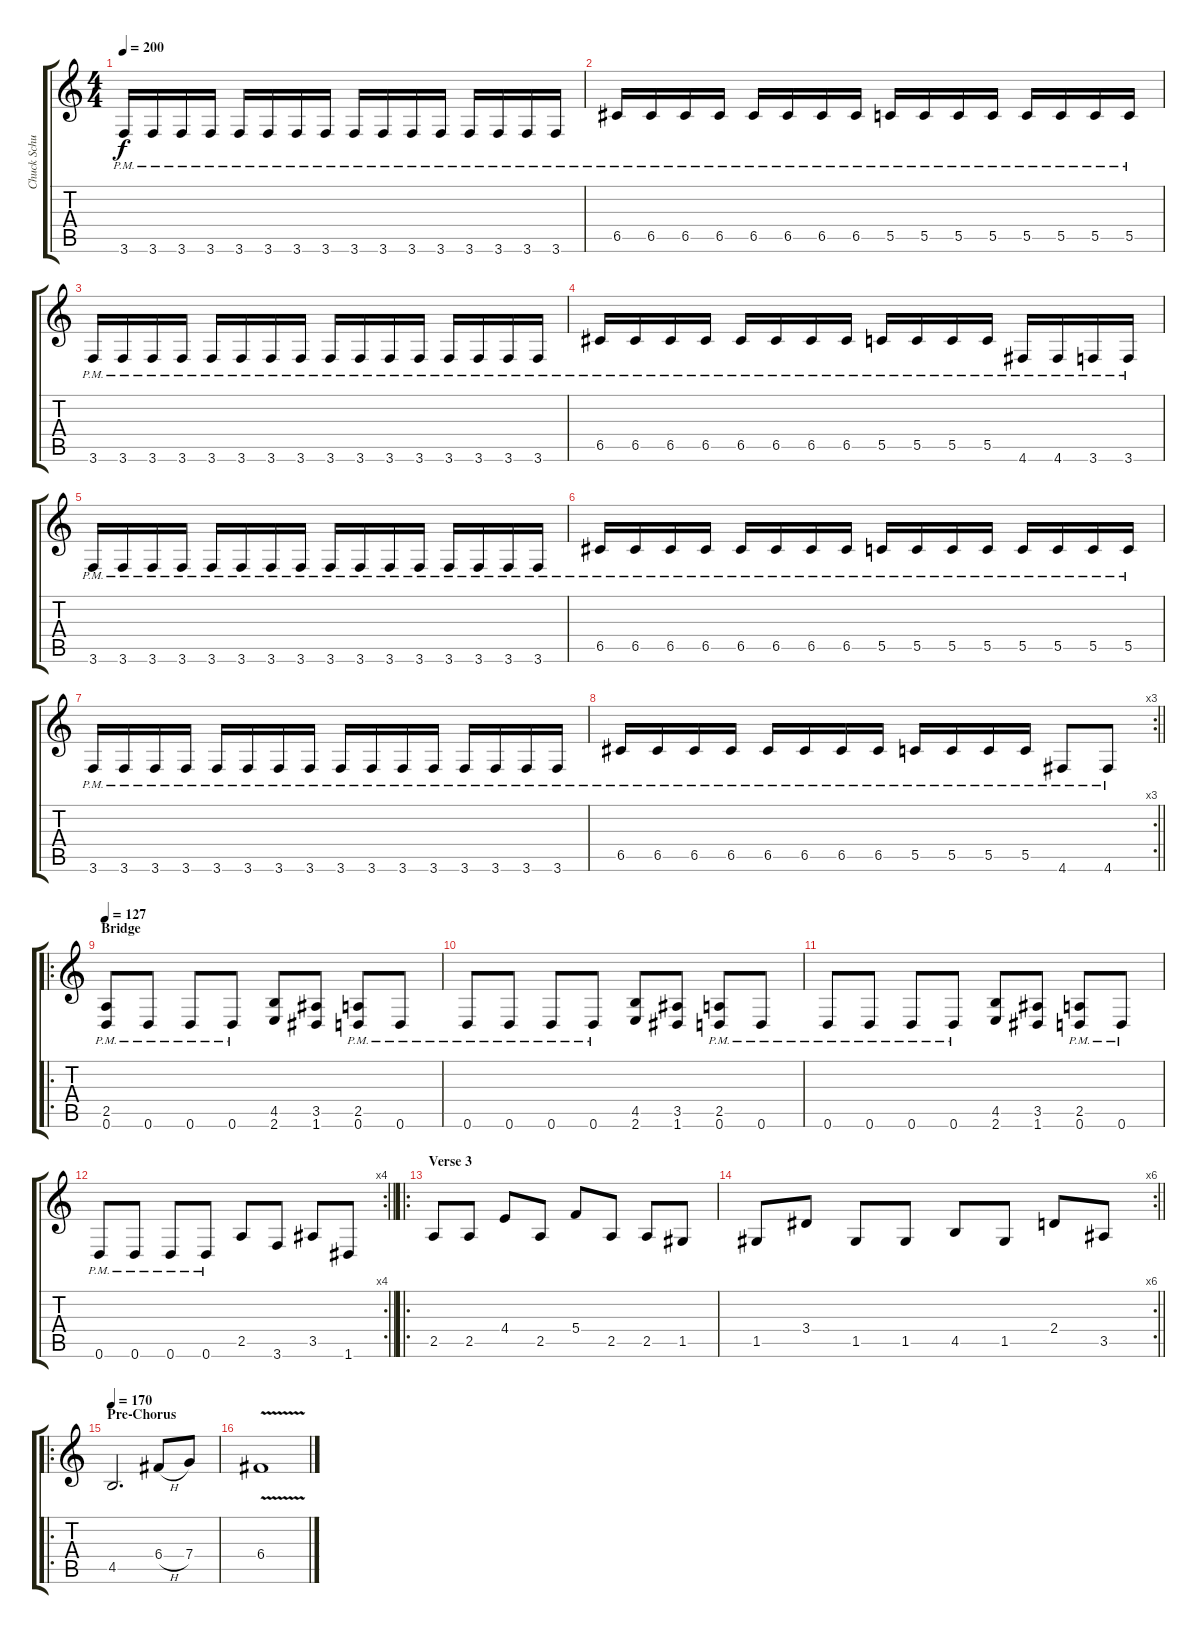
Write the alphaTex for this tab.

\track ("Chuck Schuldiner" "Chuck Schu") {instrument distortionguitar}
\staff {score tabs}
\tuning (D4 A3 F3 C3 G2 D2) {hide}
\ts (4 4)
\tempo 200
\clef g2
\ks c
3.6{pm}.16{dy f} 3.6{pm}.16 3.6{pm}.16 3.6{pm}.16 3.6{pm}.16 3.6{pm}.16 3.6{pm}.16 3.6{pm}.16 3.6{pm}.16 3.6{pm}.16 3.6{pm}.16 3.6{pm}.16 3.6{pm}.16 3.6{pm}.16 3.6{pm}.16 3.6{pm}.16 |
6.5{pm}.16 6.5{pm}.16 6.5{pm}.16 6.5{pm}.16 6.5{pm}.16 6.5{pm}.16 6.5{pm}.16 6.5{pm}.16 5.5{pm}.16 5.5{pm}.16 5.5{pm}.16 5.5{pm}.16 5.5{pm}.16 5.5{pm}.16 5.5{pm}.16 5.5{pm}.16 |
3.6{pm}.16 3.6{pm}.16 3.6{pm}.16 3.6{pm}.16 3.6{pm}.16 3.6{pm}.16 3.6{pm}.16 3.6{pm}.16 3.6{pm}.16 3.6{pm}.16 3.6{pm}.16 3.6{pm}.16 3.6{pm}.16 3.6{pm}.16 3.6{pm}.16 3.6{pm}.16 |
6.5{pm}.16 6.5{pm}.16 6.5{pm}.16 6.5{pm}.16 6.5{pm}.16 6.5{pm}.16 6.5{pm}.16 6.5{pm}.16 5.5{pm}.16 5.5{pm}.16 5.5{pm}.16 5.5{pm}.16 4.6{pm}.16 4.6{pm}.16 3.6{pm}.16 3.6{pm}.16 |
3.6{pm}.16 3.6{pm}.16 3.6{pm}.16 3.6{pm}.16 3.6{pm}.16 3.6{pm}.16 3.6{pm}.16 3.6{pm}.16 3.6{pm}.16 3.6{pm}.16 3.6{pm}.16 3.6{pm}.16 3.6{pm}.16 3.6{pm}.16 3.6{pm}.16 3.6{pm}.16 |
6.5{pm}.16 6.5{pm}.16 6.5{pm}.16 6.5{pm}.16 6.5{pm}.16 6.5{pm}.16 6.5{pm}.16 6.5{pm}.16 5.5{pm}.16 5.5{pm}.16 5.5{pm}.16 5.5{pm}.16 5.5{pm}.16 5.5{pm}.16 5.5{pm}.16 5.5{pm}.16 |
3.6{pm}.16 3.6{pm}.16 3.6{pm}.16 3.6{pm}.16 3.6{pm}.16 3.6{pm}.16 3.6{pm}.16 3.6{pm}.16 3.6{pm}.16 3.6{pm}.16 3.6{pm}.16 3.6{pm}.16 3.6{pm}.16 3.6{pm}.16 3.6{pm}.16 3.6{pm}.16 |
\rc 3
\barLineRight lightlight
6.5{pm}.16 6.5{pm}.16 6.5{pm}.16 6.5{pm}.16 6.5{pm}.16 6.5{pm}.16 6.5{pm}.16 6.5{pm}.16 5.5{pm}.16 5.5{pm}.16 5.5{pm}.16 5.5{pm}.16 4.6{pm}.8 4.6{pm}.8 |
\ro
\section ("" "Bridge")
\tempo 127
(2.5{pm} 0.6{pm}).8 0.6{pm}.8 0.6{pm}.8 0.6{pm}.8 (4.5 2.6).8 (3.5 1.6).8 (2.5 0.6{pm}).8 0.6{pm}.8 |
0.6{pm}.8 0.6{pm}.8 0.6{pm}.8 0.6{pm}.8 (4.5 2.6).8 (3.5 1.6).8 (2.5 0.6{pm}).8 0.6{pm}.8 |
0.6{pm}.8 0.6{pm}.8 0.6{pm}.8 0.6{pm}.8 (4.5 2.6).8 (3.5 1.6).8 (2.5 0.6{pm}).8 0.6{pm}.8 |
\rc 4
\barLineRight lightlight
0.6{pm}.8 0.6{pm}.8 0.6{pm}.8 0.6{pm}.8 2.5.8 3.6.8 3.5.8 1.6.8 |
\ro
\section ("" "Verse 3")
2.5.8 2.5.8 4.4.8 2.5.8 5.4.8 2.5.8 2.5.8 1.5.8 |
\rc 6
\barLineRight lightlight
1.5.8 3.4.8 1.5.8 1.5.8 4.5.8 1.5.8 2.4.8 3.5.8 |
\ro
\section ("" "Pre-Chorus")
\tempo 170
4.5.2{d} 6.4{h}.8 7.4.8 |
6.4{v}.1
